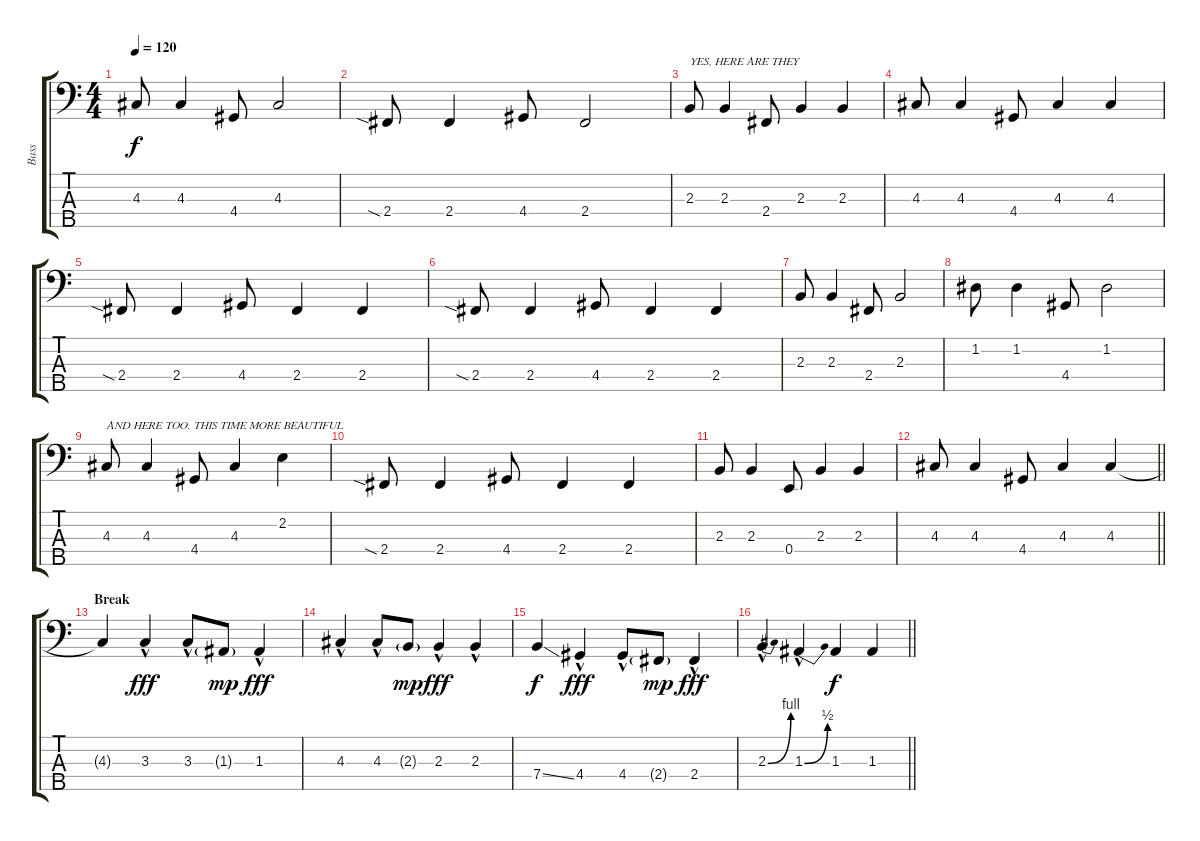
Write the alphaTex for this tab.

\track ("Bass" "Bass") {instrument electricbassfinger}
\staff {score tabs}
\tuning (G2 D2 A1 E1 B0) {hide}
\ts (4 4)
\tempo 120
\clef f4
\ks c
4.3.8{dy f} 4.3.4 4.4.8 4.3.2 |
2.4{sia}.8 2.4.4 4.4.8 2.4.2 |
2.3.8{txt "YES, HERE ARE THEY"} 2.3.4 2.4.8 2.3.4 2.3.4 |
4.3.8 4.3.4 4.4.8 4.3.4 4.3.4 |
2.4{sia}.8 2.4.4 4.4.8 2.4.4 2.4.4 |
2.4{sia}.8 2.4.4 4.4.8 2.4.4 2.4.4 |
2.3.8 2.3.4 2.4.8 2.3.2 |
1.2.8 1.2.4 4.4.8 1.2.2 |
4.3.8{txt "AND HERE TOO. THIS TIME MORE BEAUTIFUL"} 4.3.4 4.4.8 4.3.4 2.2.4 |
2.4{sia}.8 2.4.4 4.4.8 2.4.4 2.4.4 |
2.3.8 2.3.4 0.4.8 2.3.4 2.3.4 |
\barLineRight lightlight
4.3.8 4.3.4 4.4.8 4.3.4 4.3.4 |
\section ("" "Break")
4.3{t}.4 3.3{hac}.4{dy fff} 3.3{hac}.8 1.3{g}.8{dy mp} 1.3{hac}.4{dy fff} |
4.3{hac}.4 4.3{hac}.8 2.3{g}.8{dy mp} 2.3{hac}.4{dy fff} 2.3{hac}.4 |
7.4{ss}.4{dy f} 4.4{hac}.4{dy fff} 4.4{hac}.8 2.4{g}.8{dy mp} 2.4{hac}.4{dy fff} |
\barLineRight lightlight
2.3{be (bend 0 0 60 4) hac}.4 1.3{be (bend 0 0 60 2) hac}.4 1.3.4{dy f} 1.3.4
